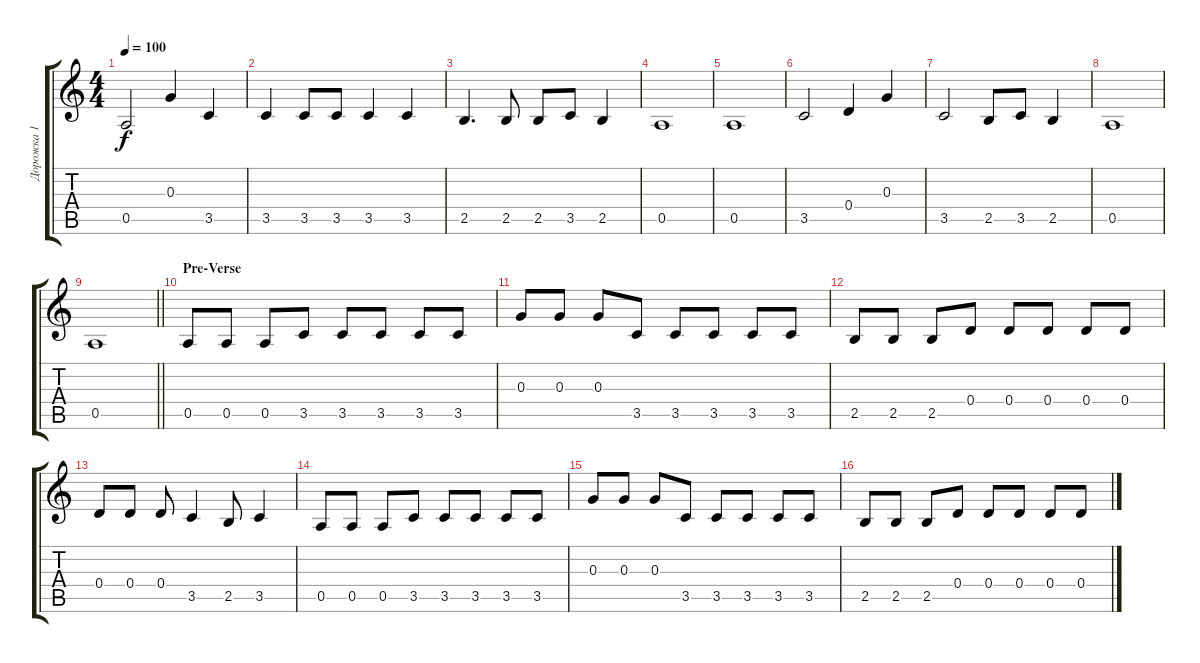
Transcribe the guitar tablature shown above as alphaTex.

\track ("Дорожка 1" "Дорожка 1") {instrument electricguitarjazz}
\staff {score tabs}
\tuning (E4 B3 G3 D3 A2 E2) {hide}
\ts (4 4)
\tempo 100
\clef g2
\ks c
0.5.2{dy f} 0.3.4 3.5.4 |
3.5.4 3.5.8 3.5.8 3.5.4 3.5.4 |
2.5.4{d} 2.5.8 2.5.8 3.5.8 2.5.4 |
0.5.1 |
0.5.1 |
3.5.2 0.4.4 0.3.4 |
3.5.2 2.5.8 3.5.8 2.5.4 |
0.5.1 |
\barLineRight lightlight
0.5.1 |
\section ("" "Pre-Verse ")
0.5.8 0.5.8 0.5.8 3.5.8 3.5.8 3.5.8 3.5.8 3.5.8 |
0.3.8 0.3.8 0.3.8 3.5.8 3.5.8 3.5.8 3.5.8 3.5.8 |
2.5.8 2.5.8 2.5.8 0.4.8 0.4.8 0.4.8 0.4.8 0.4.8 |
0.4.8 0.4.8 0.4.8 3.5.4 2.5.8 3.5.4 |
0.5.8 0.5.8 0.5.8 3.5.8 3.5.8 3.5.8 3.5.8 3.5.8 |
0.3.8 0.3.8 0.3.8 3.5.8 3.5.8 3.5.8 3.5.8 3.5.8 |
2.5.8 2.5.8 2.5.8 0.4.8 0.4.8 0.4.8 0.4.8 0.4.8
